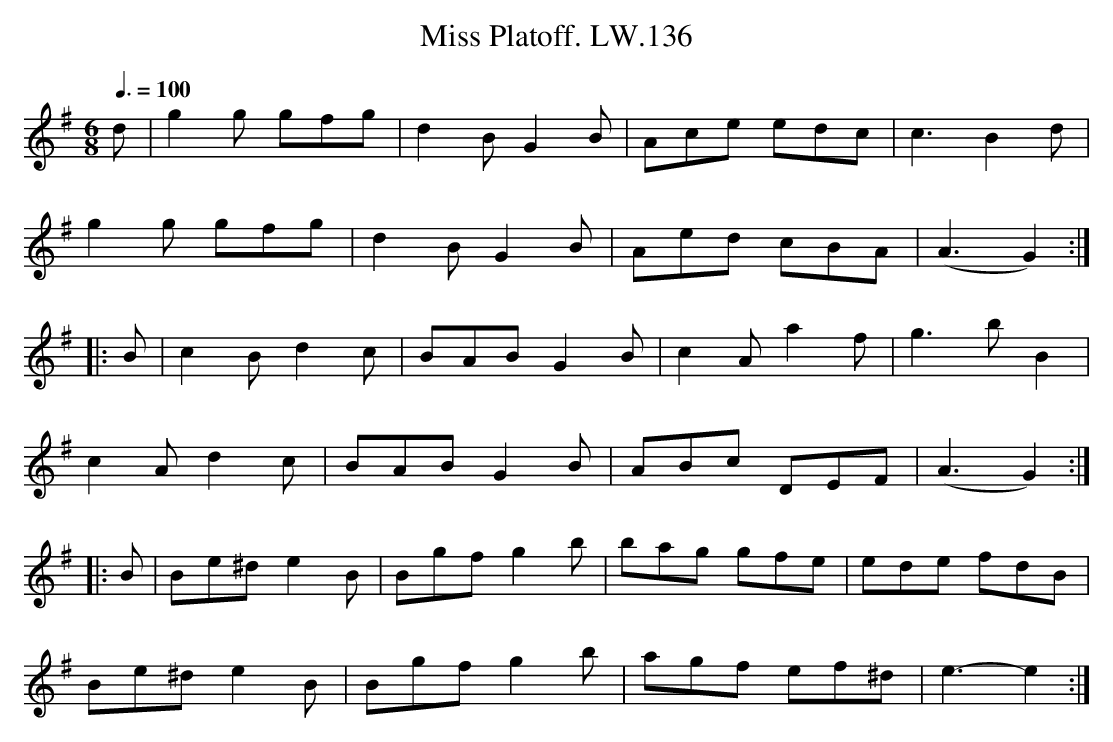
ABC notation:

X:1
T:Miss Platoff. LW.136
M:6/8
Q:3/8=100
L:1/8
K:G
d | g2 g gfg | d2B G2B | Ace edc | c3 B2d |
g2g gfg | d2BG2B | Aed cBA | (A3G2) :|
|: B | c2B d2c | BAB G2B | c2A a2f | g3 bB2 |
c2A d2c | BAB G2B | ABc DEF | (A3G2) :|
|: B | Be^d e2B | Bgf g2b | bag gfe | ede fdB |
Be^d e2B | Bgf g2b | agf ef^d | e3-e2 :|
